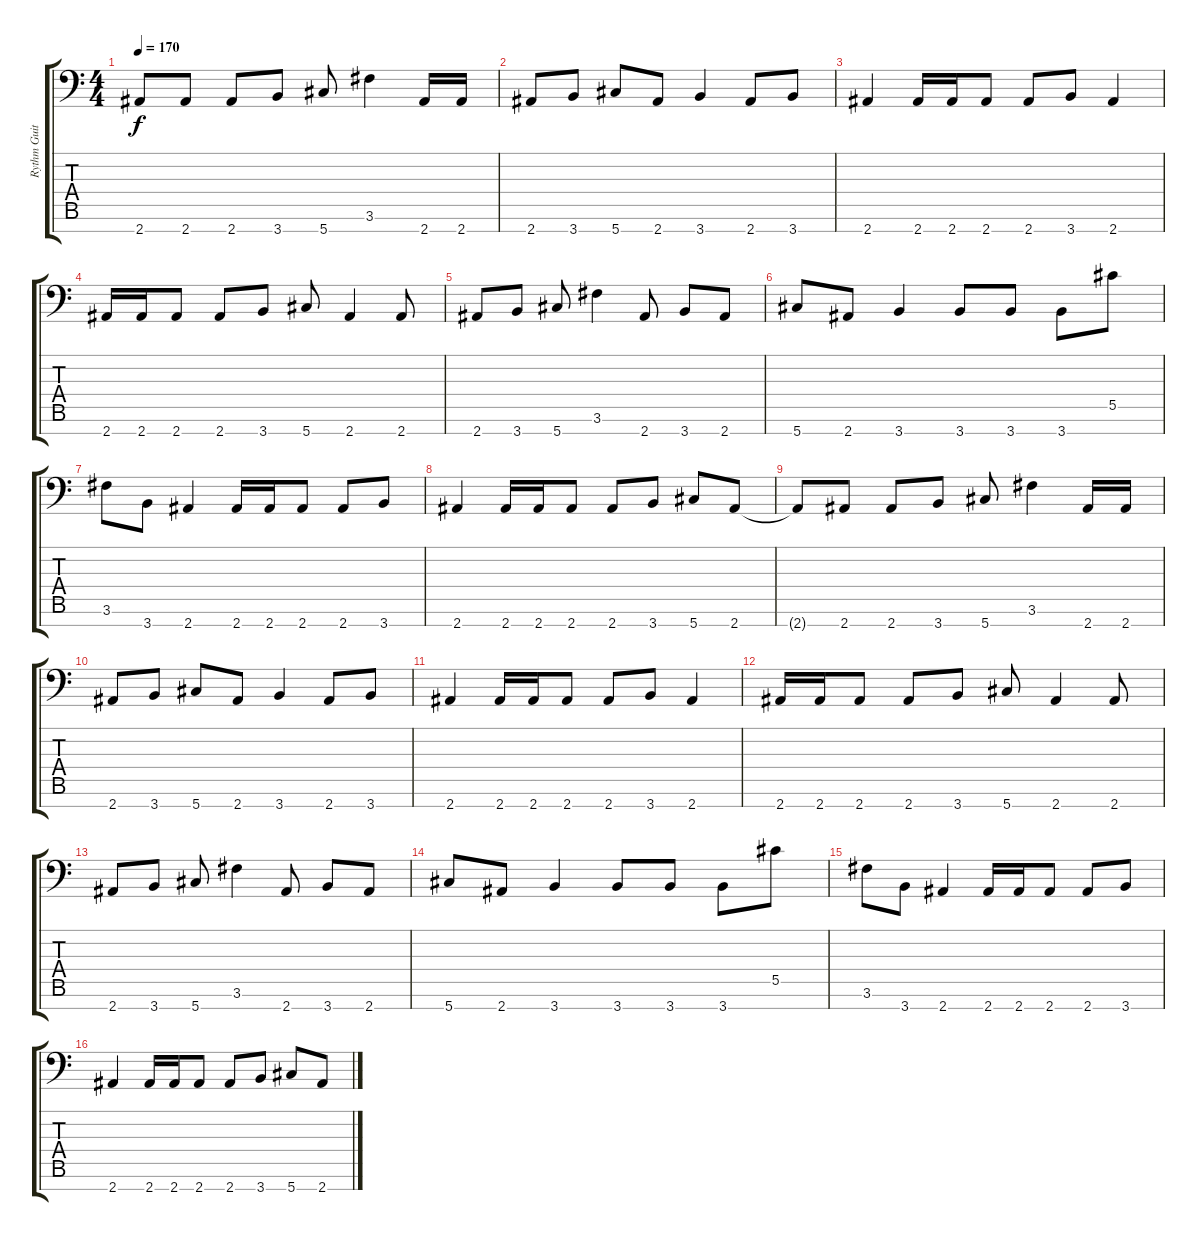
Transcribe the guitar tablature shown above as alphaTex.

\track ("Rythm Guitar #2" "Rythm Guit") {instrument distortionguitar}
\staff {score tabs}
\tuning (Eb4 Bb3 Gb3 Db3 Ab2 Eb2 Ab1) {hide}
\ts (4 4)
\tempo 170
\clef f4
\ks c
2.7{t}.8{dy f} 2.7.8 2.7.8 3.7.8 5.7.8 3.6.4 2.7.16 2.7.16 |
2.7.8 3.7.8 5.7.8 2.7.8 3.7.4 2.7.8 3.7.8 |
2.7.4 2.7.16 2.7.16 2.7.8 2.7.8 3.7.8 2.7.4 |
2.7.16 2.7.16 2.7.8 2.7.8 3.7.8 5.7.8 2.7.4 2.7.8 |
2.7.8 3.7.8 5.7.8 3.6.4 2.7.8 3.7.8 2.7.8 |
5.7.8 2.7.8 3.7.4 3.7.8 3.7.8 3.7.8 5.5.8 |
3.6.8 3.7.8 2.7.4 2.7.16 2.7.16 2.7.8 2.7.8 3.7.8 |
2.7.4 2.7.16 2.7.16 2.7.8 2.7.8 3.7.8 5.7.8 2.7.8 |
2.7{t}.8 2.7.8 2.7.8 3.7.8 5.7.8 3.6.4 2.7.16 2.7.16 |
2.7.8 3.7.8 5.7.8 2.7.8 3.7.4 2.7.8 3.7.8 |
2.7.4 2.7.16 2.7.16 2.7.8 2.7.8 3.7.8 2.7.4 |
2.7.16 2.7.16 2.7.8 2.7.8 3.7.8 5.7.8 2.7.4 2.7.8 |
2.7.8 3.7.8 5.7.8 3.6.4 2.7.8 3.7.8 2.7.8 |
5.7.8 2.7.8 3.7.4 3.7.8 3.7.8 3.7.8 5.5.8 |
3.6.8 3.7.8 2.7.4 2.7.16 2.7.16 2.7.8 2.7.8 3.7.8 |
2.7.4 2.7.16 2.7.16 2.7.8 2.7.8 3.7.8 5.7.8 2.7.8
